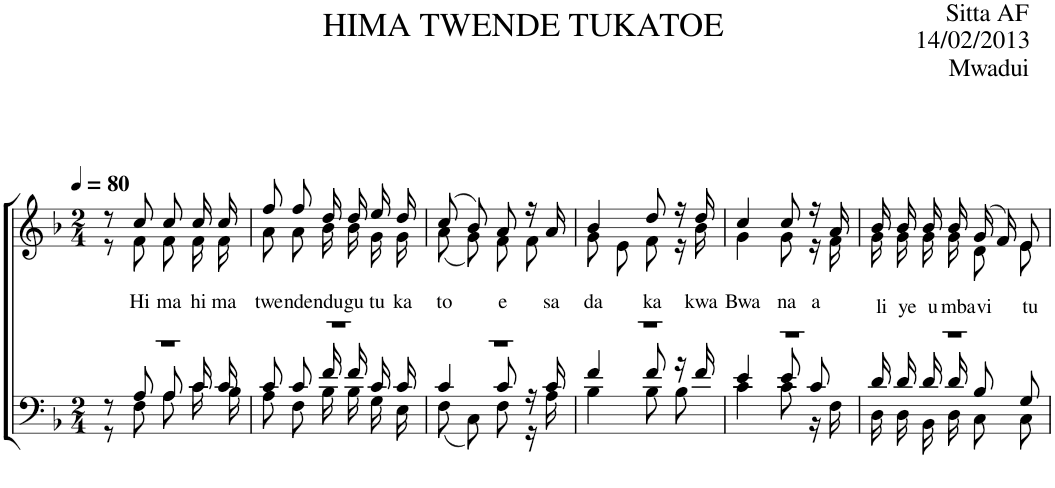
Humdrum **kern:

**kern	**text	**kern
*part2	*part2	*part1
*staff2	*staff2	*staff1
*I"Tenor/Bass	*	*I"Soprano/Alto
*I'Tba	*	*
*clefF4	*	*clefG2
*	*	*Trd1c2
*k[b-]	*	*k[b-]
*M2/4	*	*M2/4
*MM80	*	*MM80
=1	=1	=1
*^	*	*^
*	*^	*	*	*
2r	8r	8r	.	8r	8r
!	!	!	!LO:LY:a	!	!
.	8A/	8F\	Hi	8cc/	8f\
!	!	!	!LO:LY:a	!	!
.	8A/L	8A\L	ma	8cc/L	8f\L
!	!	!	!LO:LY:a	!	!
.	16c/L	16c\L	hi	16cc/L	16f\L
!	!	!	!LO:LY:a	!	!
.	16c/JJ	16B-\JJ	ma	16cc/JJ	16f\JJ
=2	=2	=2	=2	=2	=2
!	!	!	!LO:LY:a	!	!
2r	8c/L	8A\L	twe	8ff/L	8a\L
!	!	!	!LO:LY:a	!	!
.	8c/J	8F\J	nde	8ff/J	8a\J
!	!	!	!LO:LY:a	!	!
.	16f/LL	16B-\LL	ndu	16dd/LL	16b-\LL
!	!	!	!LO:LY:a	!	!
.	16f/J	16B-\J	gu	16dd/J	16b-\J
!	!	!	!LO:LY:a	!	!
.	16c/L	16G\L	tu	16ee/L	16g\L
!	!	!	!LO:LY:a	!	!
.	16c/JJ	16E\JJ	ka	16dd/JJ	16g\JJ
=3	=3	=3	=3	=3	=3
!	!	!	!LO:LY:a	!	!
2r	4c/	(8F\L	to	(8cc/L	(8a\L
.	.	8C\J)	.	8b-/J)	8g\J)
!	!	!	!LO:LY:a	!	!
.	8c/	8F\	e	8a/	8f\L
.	16r	16r	.	16r	8f\J
!	!	!	!LO:LY:a	!	!
.	16c/	16A\	sa	16a/	.
=4	=4	=4	=4	=4	=4
!	!	!	!LO:LY:a	!	!
2r	4f/	4B-\	da	4b-/	8g\L
.	.	.	.	.	8e\J
!	!	!	!LO:LY:a	!	!
.	8f/	8B-\L	ka	8dd/	8f\
.	16r	8B-\J	.	16r	16r
!	!	!	!LO:LY:a	!	!
.	16f/	.	kwa	16dd/	16b-\
=5	=5	=5	=5	=5	=5
!	!	!	!LO:LY:a	!	!
2r	4e/	4c\	Bwa	4cc/	4g\
!	!	!	!LO:LY:a	!	!
.	8e/L	8c\	na	8cc/	8g\
!	!	!	!LO:LY:a	!	!
.	8c/J	16r	a	16r	16r
.	.	16F\	.	16a/	16f\
=6	=6	=6	=6	=6	=6
!	!	!	!LO:LY:a	!	!
2r	16d/LL	16D\LL	li	16b-/LL	16g\LL
!	!	!	!LO:LY:a	!	!
.	16d/J	16D\J	ye	16b-/J	16g\J
!	!	!	!LO:LY:a	!	!
.	16d/L	16BB-\L	u	16b-/L	16g\L
!	!	!	!LO:LY:a	!	!
.	16d/JJ	16D\JJ	mba	16b-/JJ	16g\JJ
!	!	!	!LO:LY:a	!	!
.	8B-/L	8C\L	vi	(16g/LL	8d\L
.	.	.	.	16f/J)	.
!	!	!	!LO:LY:a	!	!
.	8G/J	8C\J	tu	8e/J	8e\J
*v	*v	*v	*	*	*
*	*	*v	*v
=	=	=
*-	*-	*-
